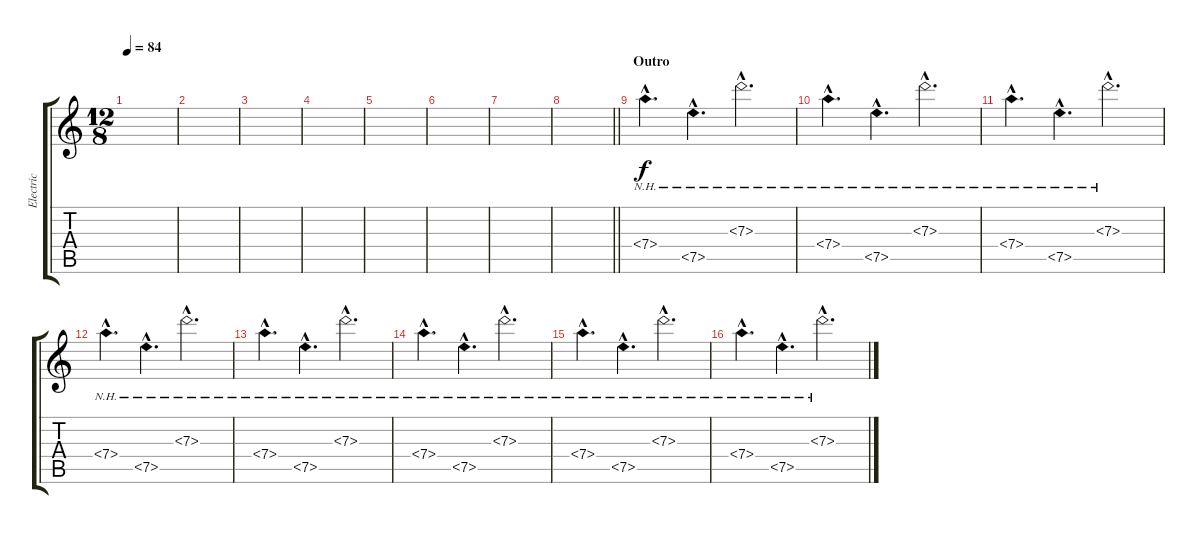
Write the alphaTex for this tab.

\track ("Electric" "Electric") {instrument electricguitarclean}
\staff {score tabs}
\tuning (E4 B3 G3 D3 A2 E2) {hide}
\ts (12 8)
\tempo 84
\clef g2
\ks c
|
|
|
|
|
|
|
\barLineRight lightlight
|
\section ("" "Outro")
7.4{nh hac}.4{d} 7.5{nh hac}.4{d} 7.3{nh hac}.2{d} |
7.4{nh hac}.4{d} 7.5{nh hac}.4{d} 7.3{nh hac}.2{d} |
7.4{nh hac}.4{d} 7.5{nh hac}.4{d} 7.3{nh hac}.2{d} |
7.4{nh hac}.4{d} 7.5{nh hac}.4{d} 7.3{nh hac}.2{d} |
7.4{nh hac}.4{d} 7.5{nh hac}.4{d} 7.3{nh hac}.2{d} |
7.4{nh hac}.4{d} 7.5{nh hac}.4{d} 7.3{nh hac}.2{d} |
7.4{nh hac}.4{d} 7.5{nh hac}.4{d} 7.3{nh hac}.2{d} |
7.4{nh hac}.4{d} 7.5{nh hac}.4{d} 7.3{nh hac}.2{d}
